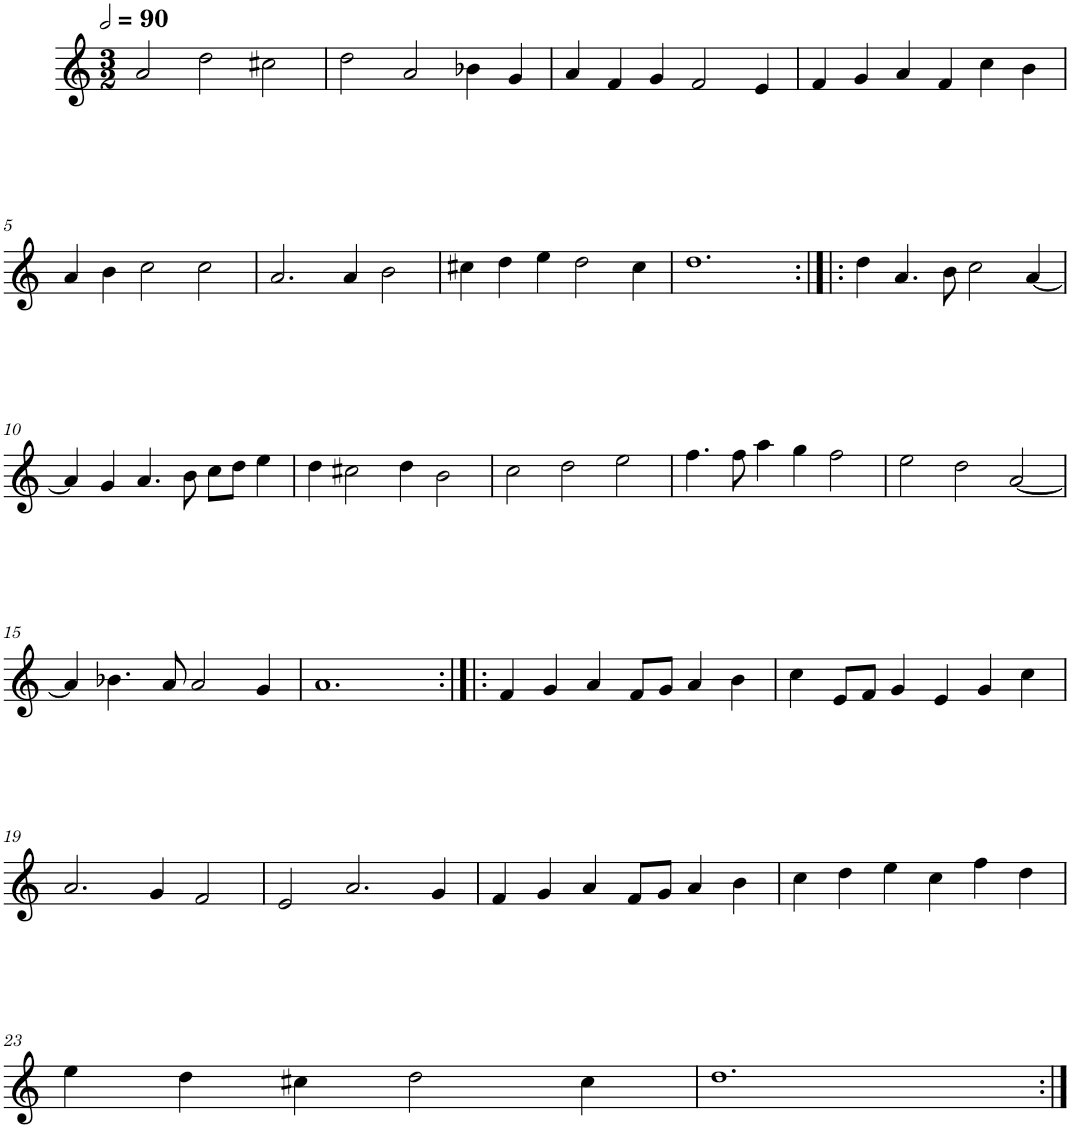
**kern
*part1
*staff1
*I"Cinq parties
*clefG2
*k[]
*M3/2
*MM180
=1
2a/
2dd\
2cc#X\
=2
2dd\
2a/
4b-X\
4g/
=3
4a/
4f/
4g/
2f/
4e/
=4
4f/
4g/
4a/
4f/
4cc\
4b\
!!LO:LB:g=z
=5
4a/
4b\
2cc\
2cc\
=6
2.a/
4a/
2b\
=7
4cc#X\
4dd\
4ee\
2dd\
4cc#\
=8
1.dd
=9:|!|:
4dd\
4.a/
8b\
2cc\
[4a/
!!LO:LB:g=z
=10
4a/]
4g/
4.a/
8b\
8cc\L
8dd\J
4ee\
=11
4dd\
2cc#X\
4dd\
2b\
=12
2cc\
2dd\
2ee\
=13
4.ff\
8ff\
4aa\
4gg\
2ff\
=14
2ee\
2dd\
[2a/
!!LO:LB:g=z
=15
4a/]
4.b-X\
8a/
2a/
4g/
=16
1.a
=17:|!|:
4f/
4g/
4a/
8f/L
8g/J
4a/
4b\
=18
4cc\
8e/L
8f/J
4g/
4e/
4g/
4cc\
!!LO:LB:g=z
=19
2.a/
4g/
2f/
=20
2e/
2.a/
4g/
=21
4f/
4g/
4a/
8f/L
8g/J
4a/
4b\
=22
4cc\
4dd\
4ee\
4cc\
4ff\
4dd\
!!LO:LB:g=z
=23
4ee\
4dd\
4cc#X\
2dd\
4cc#\
=24
1.dd
=:|!
*-
